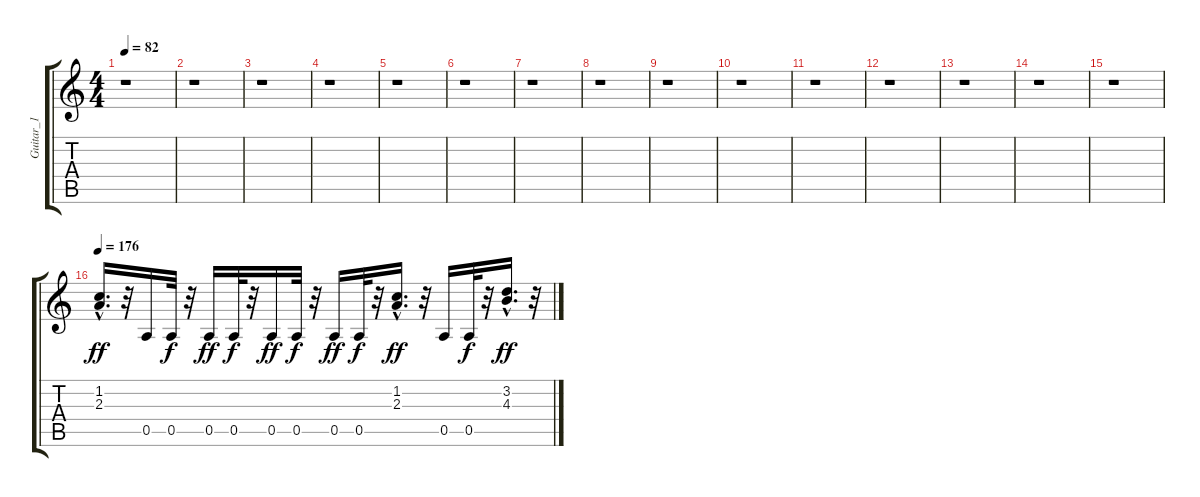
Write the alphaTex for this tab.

\track ("Guitar_1" "Guitar_1") {instrument acousticguitarsteel}
\staff {score tabs}
\tuning (E4 B3 G3 D3 A2 E2) {hide}
\ts (4 4)
\tempo 82
\clef g2
\ks c
r.1{dy f} |
r.1 |
r.1 |
r.1 |
r.1 |
r.1 |
r.1 |
r.1 |
r.1 |
r.1 |
r.1 |
r.1 |
r.1 |
r.1 |
r.1 |
\tempo 176
(1.2{hac} 2.3{hac}).16{d dy ff balance 9} r.32 0.5.16 0.5.32{dy f} r.32 0.5.16{dy ff} 0.5.32{dy f} r.32 0.5.16{dy ff} 0.5.32{dy f} r.32 0.5.16{dy ff} 0.5.32{dy f} r.32 (1.2{hac} 2.3{hac}).16{d dy ff} r.32 0.5.16 0.5.32{dy f} r.32 (3.2{hac} 4.3{hac}).16{d dy ff} r.32
